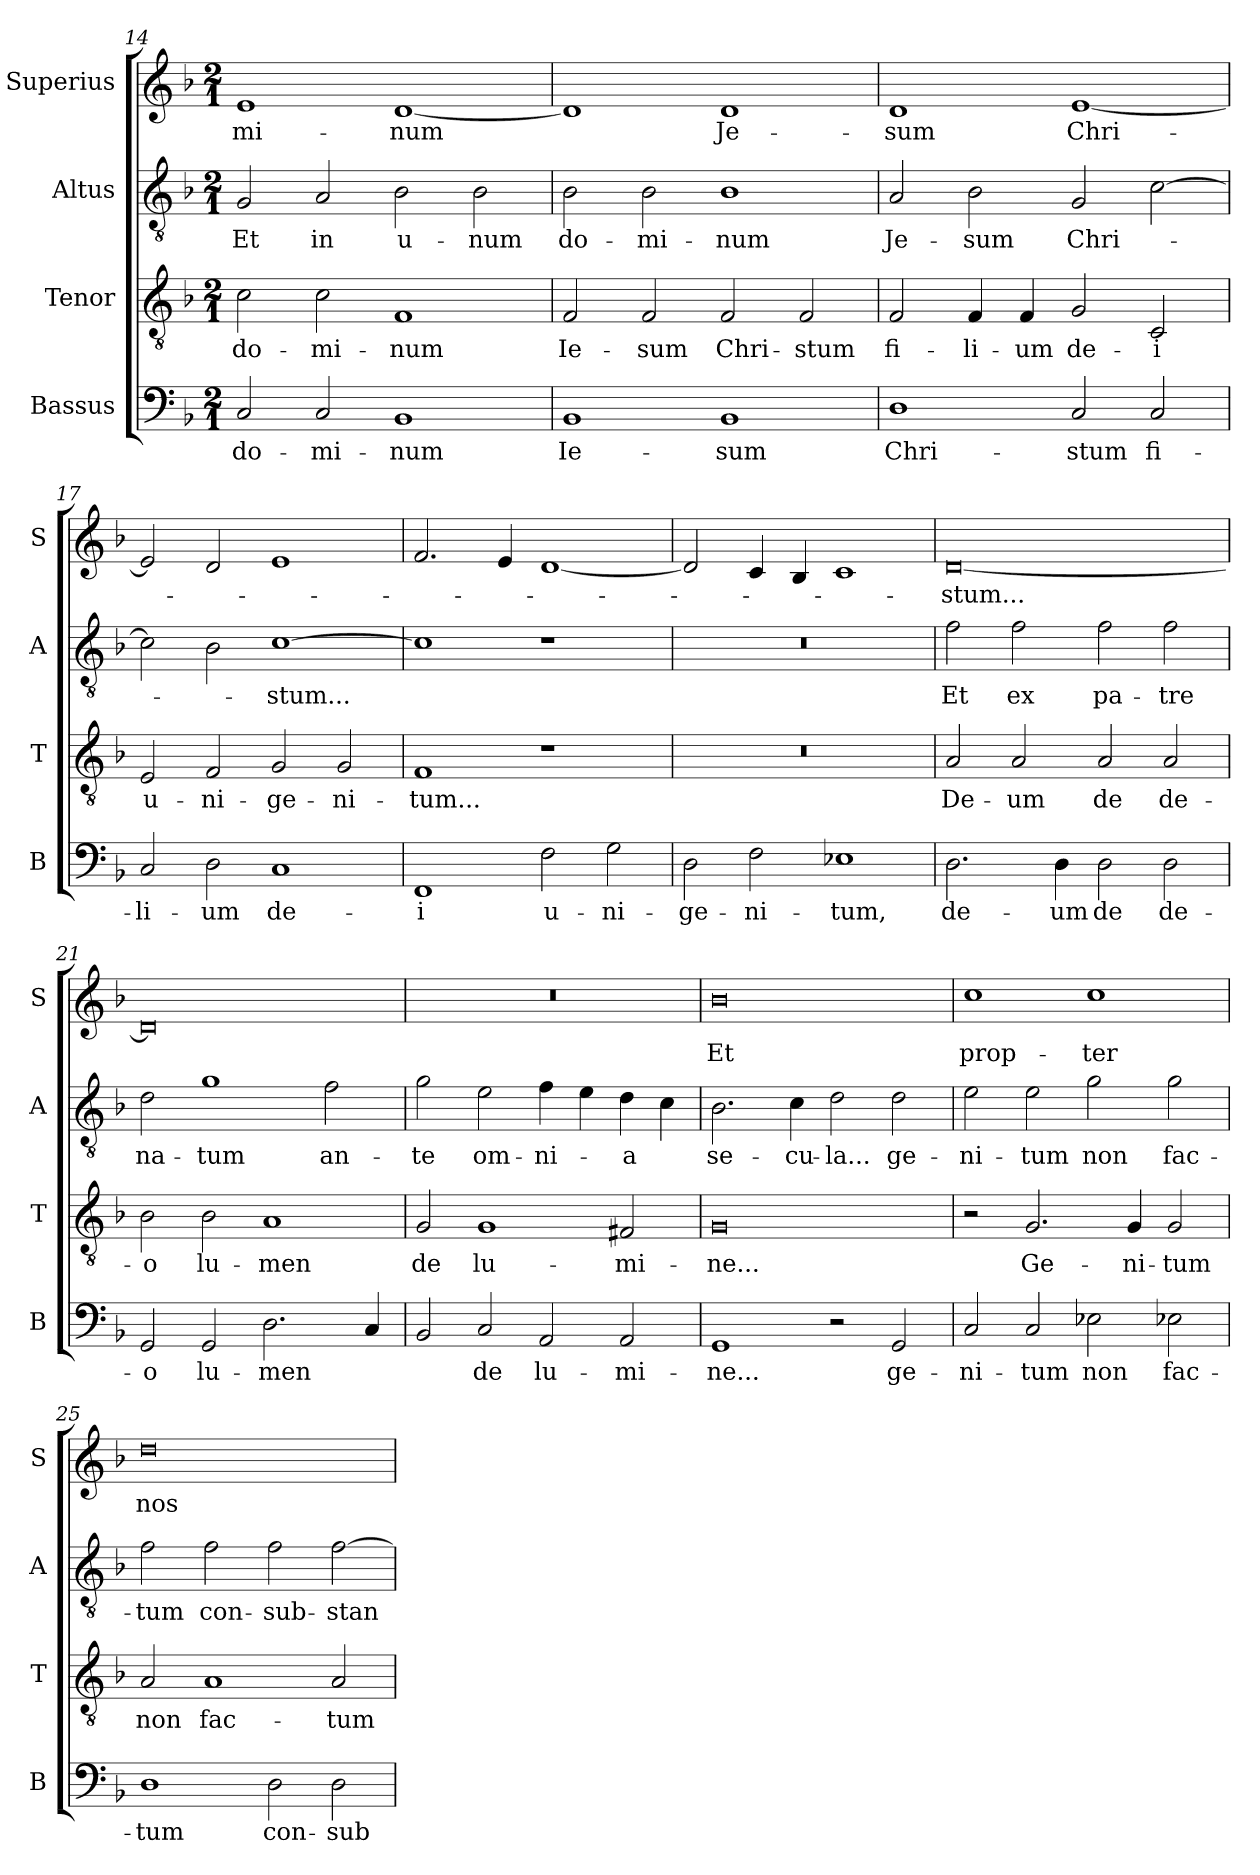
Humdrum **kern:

**kern	**text	**kern	**text	**kern	**text	**kern	**text
*part4	*part4	*part3	*part3	*part2	*part2	*part1	*part1
*staff4	*staff4	*staff3	*staff3	*staff2	*staff2	*staff1	*staff1
*I"Bassus	*	*I"Tenor	*	*I"Altus	*	*I"Superius	*
*I'B	*	*I'T	*	*I'A	*	*I'S	*
*clefF4	*	*clefGv2	*	*clefGv2	*	*clefG2	*
*k[b-]	*	*k[b-]	*	*k[b-]	*	*k[b-]	*
*M2/1	*	*M2/1	*	*M2/1	*	*M2/1	*
=14	=14	=14	=14	=14	=14	=14	=14
2C	do-	2c	do-	2G	Et	1e	-mi-
2C	-mi-	2c	-mi-	2A	in	.	.
1BB-	-num	1F	-num	2B-	u-	[1d	-num
.	.	.	.	2B-	-num	.	.
=15	=15	=15	=15	=15	=15	=15	=15
1BB-	Ie-	2F	Ie-	2B-	do-	1d]	.
.	.	2F	-sum	2B-	-mi-	.	.
1BB-	-sum	2F	Chri-	1B-	-num	1d	Je-
.	.	2F	-stum	.	.	.	.
=16	=16	=16	=16	=16	=16	=16	=16
1D	Chri-	2F	fi-	2A	Je-	1d	-sum
.	.	4F	-li-	2B-	-sum	.	.
.	.	4F	-um	.	.	.	.
2C	-stum	2G	de-	2G	Chri-	[1e	Chri-
2C	fi-	2C	-i	[2c	.	.	.
=17	=17	=17	=17	=17	=17	=17	=17
2C	-li-	2E	u-	2c]	.	2e]	.
2D	-um	2F	-ni-	2B-	.	2d	.
1C	de-	2G	-ge-	[1c	-stum...	1e	.
.	.	2G	-ni-	.	.	.	.
=18	=18	=18	=18	=18	=18	=18	=18
1FF	-i	1F	-tum...	1c]	.	2.f	.
.	.	.	.	.	.	4e	.
2F	u-	1r	.	1r	.	[1d	.
2G	-ni-	.	.	.	.	.	.
=19	=19	=19	=19	=19	=19	=19	=19
2D	-ge-	0r	.	0r	.	2d]	.
2F	-ni-	.	.	.	.	4c	.
.	.	.	.	.	.	4B-	.
1E-X	-tum,	.	.	.	.	1c	.
=20	=20	=20	=20	=20	=20	=20	=20
2.D	de-	2A	De-	2f	Et	[0d	-stum...
.	.	2A	-um	2f	ex	.	.
4D	-um	.	.	.	.	.	.
2D	de	2A	de	2f	pa-	.	.
2D	de-	2A	de-	2f	-tre	.	.
=21	=21	=21	=21	=21	=21	=21	=21
2GG	-o	2B-	-o	2d	na-	0d]	.
2GG	lu-	2B-	lu-	1g	-tum	.	.
2.D	-men	1A	-men	.	.	.	.
.	.	.	.	2f	an-	.	.
4C	.	.	.	.	.	.	.
=22	=22	=22	=22	=22	=22	=22	=22
2BB-	.	2G	de	2g	-te	0r	.
2C	de	1G	lu-	2e	om-	.	.
2AA	lu-	.	.	4f	-ni-	.	.
.	.	.	.	4e	.	.	.
2AA	-mi-	2F#X	-mi-	4d	-a	.	.
.	.	.	.	4c	.	.	.
=23	=23	=23	=23	=23	=23	=23	=23
1GG	-ne...	0G	-ne...	2.B-	se-	0b-	Et
.	.	.	.	4c	-cu-	.	.
2r	.	.	.	2d	-la...	.	.
2GG	ge-	.	.	2d	ge-	.	.
=24	=24	=24	=24	=24	=24	=24	=24
2C	-ni-	2r	.	2e	-ni-	1cc	prop-
2C	-tum	2.G	Ge-	2e	-tum	.	.
2E-X	non	.	.	2g	non	1cc	-ter
.	.	4G	-ni-	.	.	.	.
2E-X	fac-	2G	-tum	2g	fac-	.	.
=25	=25	=25	=25	=25	=25	=25	=25
1D	-tum	2A	non	2f	-tum	0dd	nos-
.	.	1A	fac-	2f	con-	.	.
2D	con-	.	.	2f	-sub-	.	.
2D	-sub-	2A	-tum	[2f	-stan-	.	.
=	=	=	=	=	=	=	=
*-	*-	*-	*-	*-	*-	*-	*-
